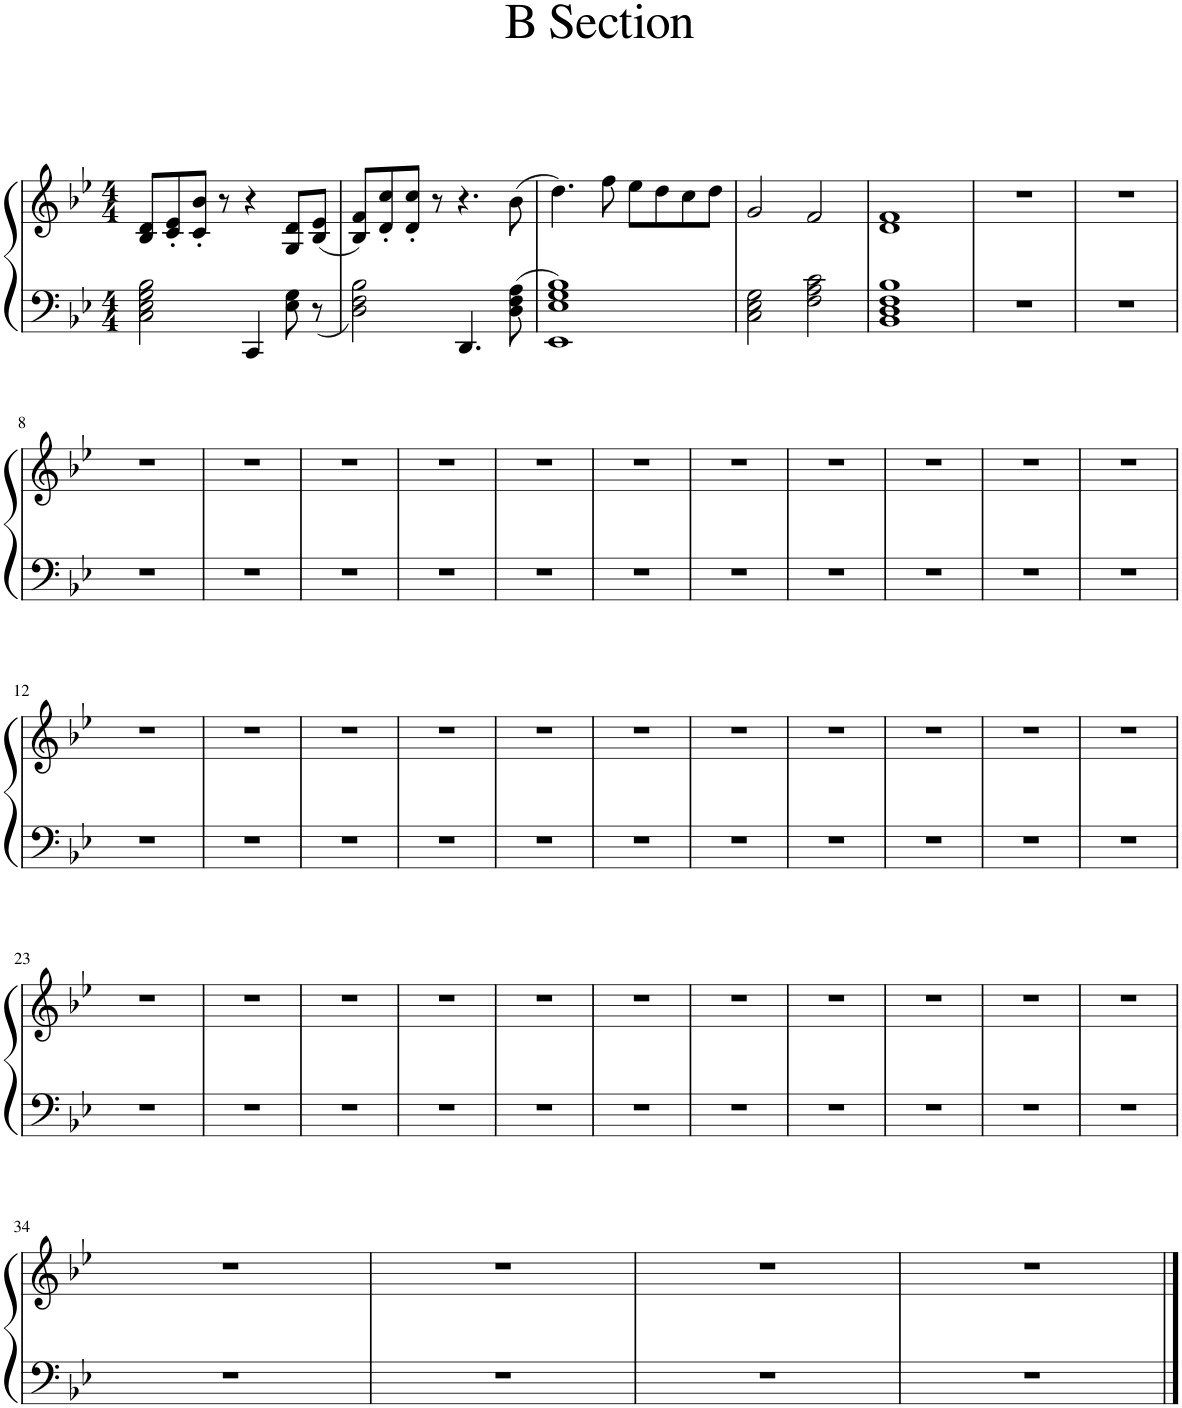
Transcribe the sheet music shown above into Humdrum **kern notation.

**kern	**kern
*part1	*part1
*staff2	*staff1
*I"Piano	*
*I'Pno.	*
*clefF4	*clefG2
*k[b-e-]	*k[b-e-]
*M4/4	*M4/4
=1	=1
2C\ 2E-\ 2G\ 2B-\	8B-/ 8d/L
.	8c/' 8e-/'
.	8c/' 8b-/'J
.	8r
4CC/	4r
8E-\ 8G\	8G/ 8d/L
8r	(8B-/ 8e-/J
=2	=2
2D\ 2F\ 2B-\	8B-/ 8f/L)
.	8d/' 8cc/'
.	8d/' 8cc/'J
.	8r
4.DD/	4.r
8D\ 8F\ 8A\	(8b-\
=3	=3
1EE- 1E- 1G 1B-	4.dd\)
.	8ff\
.	8ee-\L
.	8dd\
.	8cc\
.	8dd\J
=4	=4
2C\ 2E-\ 2G\	2g/
2F\ 2A\ 2c\	2f/
=5	=5
1BB- 1D 1F 1B-	1d 1f
=6	=6
1r	1r
=7	=7
1r	1r
!!LO:LB:g=z
=8	=8
1r	1r
=9	=9
1r	1r
=10	=10
1r	1r
=11	=11
1r	1r
=12	=12
1r	1r
=13	=13
1r	1r
=14	=14
1r	1r
=15	=15
1r	1r
=16	=16
1r	1r
=17	=17
1r	1r
=11	=11
1r	1r
!!LO:LB:g=z
=12	=12
1r	1r
=13	=13
1r	1r
=14	=14
1r	1r
=15	=15
1r	1r
=16	=16
1r	1r
=17	=17
1r	1r
=18	=18
1r	1r
=19	=19
1r	1r
=20	=20
1r	1r
=21	=21
1r	1r
=22	=22
1r	1r
!!LO:LB:g=z
=23	=23
1r	1r
=24	=24
1r	1r
=25	=25
1r	1r
=26	=26
1r	1r
=27	=27
1r	1r
=28	=28
1r	1r
=29	=29
1r	1r
=30	=30
1r	1r
=31	=31
1r	1r
=32	=32
1r	1r
=33	=33
1r	1r
!!LO:LB:g=z
=34	=34
1r	1r
=35	=35
1r	1r
=36	=36
1r	1r
=37	=37
1r	1r
==	==
*-	*-
